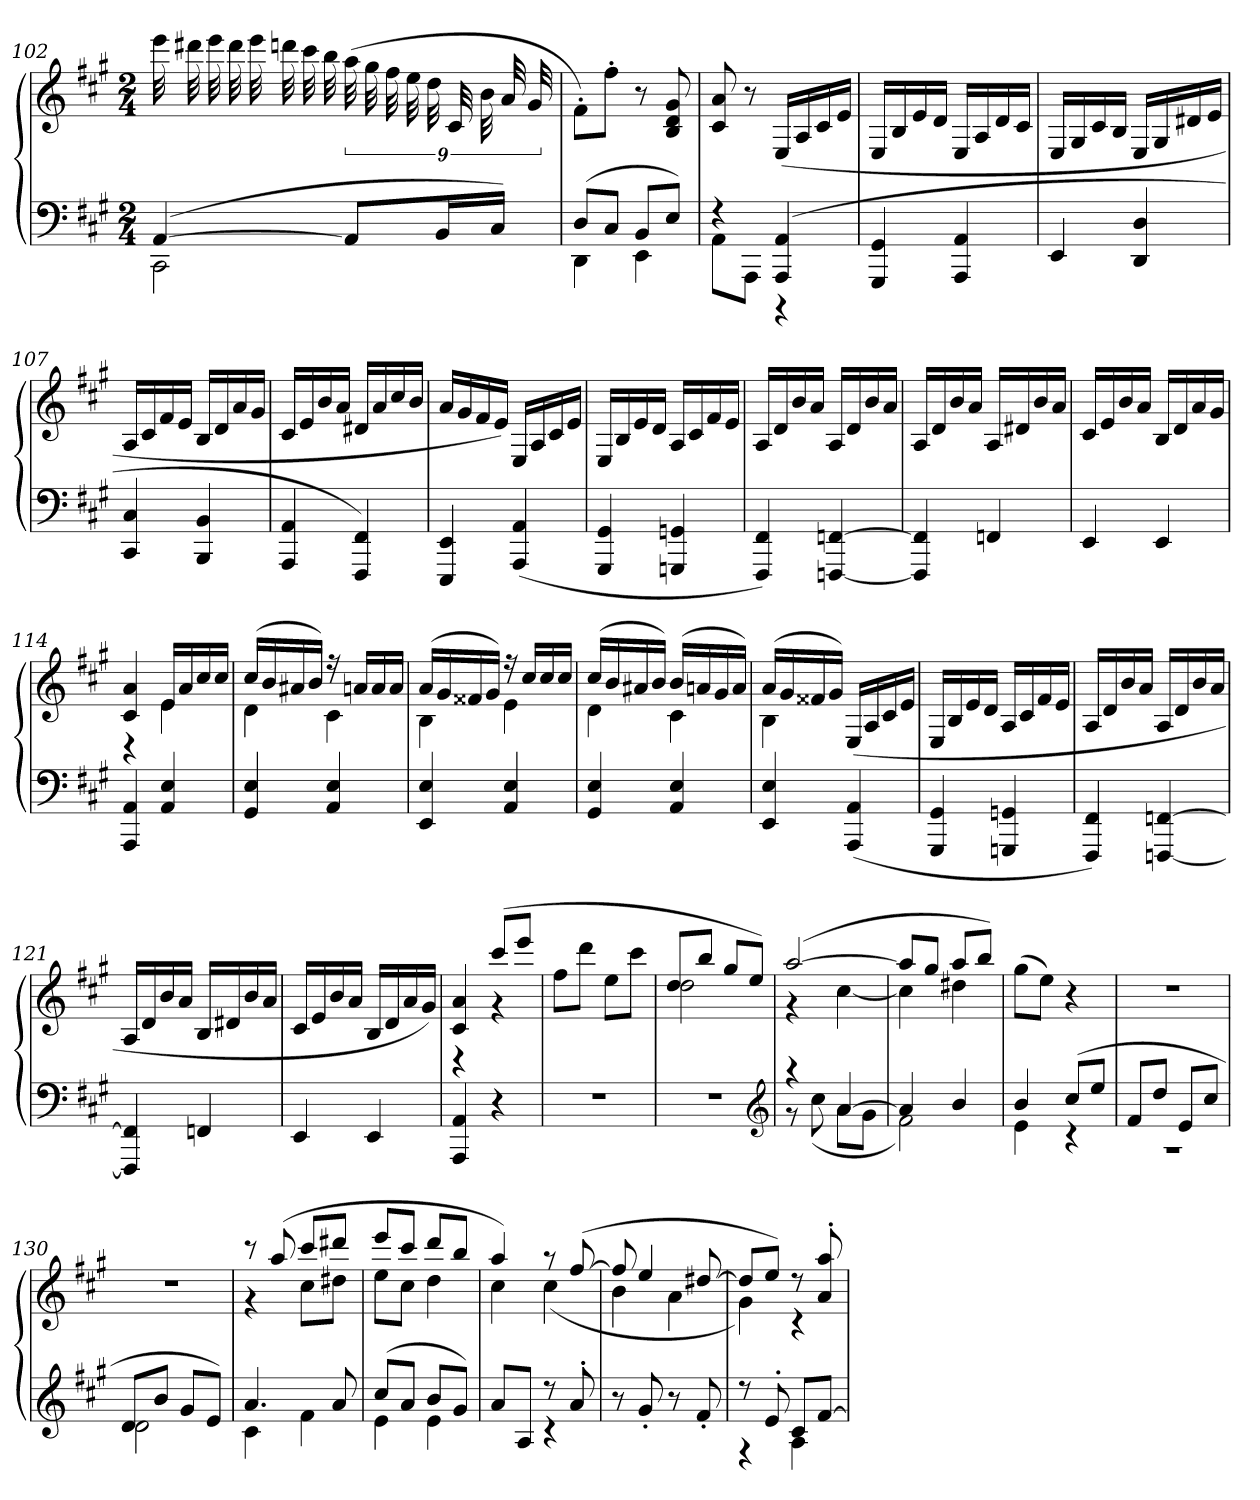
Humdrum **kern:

**kern	**kern
*part1	*part1
*staff2	*staff1
*clefF4	*clefG2
*k[f#c#g#]	*k[f#c#g#]
*M2/4	*M2/4
=102	=102
*^	*
([4AA	2CC#	32eee
.	.	32ddd#X
.	.	32eee
.	.	32ddd#
.	.	32eee
.	.	32dddn
.	.	32ccc#
.	.	32bb
8AAL]	.	(36aa
.	.	36gg#
.	.	36ff#
.	.	36ee
.	.	36dd
16BBL	.	.
.	.	36c#
.	.	36b
16C#JJ)	.	.
.	.	36a
.	.	36g#
=103	=103	=103
(8DL	4DD	8f#'L)
8C#J	.	8ff#'J
8BBL	4EE	8r
8EJ)	.	8B 8d 8g#
=104	=104	=104
4r	8AAL	8c# 8a
.	8AAAJ	8r
(4AAA 4AA	4r	(16ELL
.	.	16A
.	.	16c#
.	.	16eJJ
*v	*v	*
=105	=105
4GGG# 4GG#	16ELL
.	16B
.	16e
.	16dJJ
4AAA 4AA	16ELL
.	16A
.	16d
.	16c#JJ
=106	=106
4EE	16ELL
.	16G#
.	16c#
.	16BJJ
4DD 4D	16ELL
.	16G#
.	16d#X
.	16eJJ
=107	=107
4CC# 4C#	16ALL
.	16c#
.	16f#
.	16eJJ
4BBB 4BB	16BLL
.	16d
.	16a
.	16g#JJ
=108	=108
4AAA 4AA	16c#LL
.	16e
.	16b
.	16aJJ
4FFF# 4FF#)	16d#XLL
.	16a
.	16cc#
.	16bJJ
=109	=109
4EEE 4EE	16aLL
.	16g#
.	16f#
.	16eJJ)
(4AAA 4AA	16ELL
.	16A
.	16c#
.	16eJJ
=110	=110
4GGG# 4GG#	16ELL
.	16B
.	16e
.	16dJJ
4GGGn 4GGn	16ALL
.	16c#
.	16f#
.	16eJJ
=111	=111
4FFF# 4FF#)	16ALL
.	16d
.	16b
.	16aJJ
[4FFFn [4FFn	16ALL
.	16d
.	16b
.	16aJJ
=112	=112
4FFF] 4FF]	16ALL
.	16d
.	16b
.	16aJJ
4FFn	16ALL
.	16d#X
.	16b
.	16aJJ
=113	=113
4EE	16c#LL
.	16e
.	16b
.	16aJJ
4EE	16BLL
.	16d
.	16a
.	16g#JJ
=114	=114
*	*^
4AAA 4AA	4c# 4a	4r
4AA 4E	16eLL	4e
.	16a	.
.	16cc#	.
.	16cc#JJ	.
=115	=115	=115
4GG# 4E	(16cc#LL	4d
.	16b	.
.	16a#X	.
.	16bJJ)	.
4AA 4E	16r	4c#
.	16anLL	.
.	16a	.
.	16aJJ	.
=116	=116	=116
4EE 4E	(16aLL	4B
.	16g#	.
.	16f##X	.
.	16g#JJ)	.
4AA 4E	16r	4e
.	16cc#LL	.
.	16cc#	.
.	16cc#JJ	.
=117	=117	=117
4GG# 4E	(16cc#LL	4d
.	16b	.
.	16a#X	.
.	16bJJ)	.
4AA 4E	(16bLL	4c#
.	16an	.
.	16g#	.
.	16aJJ)	.
=118	=118	=118
4EE 4E	(16aLL	4B
.	16g#	.
.	16f##X	.
.	16g#JJ)	.
(4AAA 4AA	(16ELL	4ryy
.	16A	.
.	16c#	.
.	16eJJ	.
*	*v	*v
=119	=119
4GGG# 4GG#	16ELL
.	16B
.	16e
.	16dJJ
4GGGn 4GGn	16ALL
.	16c#
.	16f#
.	16eJJ
=120	=120
4FFF# 4FF#)	16ALL
.	16d
.	16b
.	16aJJ
[4FFFn [4FFn	16ALL
.	16d
.	16b
.	16aJJ
=121	=121
4FFF] 4FF]	16ALL
.	16d
.	16b
.	16aJJ
4FFn	16BLL
.	16d#X
.	16b
.	16aJJ
=122	=122
4EE	16c#LL
.	16e
.	16b
.	16aJJ
4EE	16BLL
.	16d
.	16a
.	16g#JJ)
=123	=123
*	*^
4AAA 4AA	4c# 4a	4r
4r	(8ccc#L	4r
.	8eeeJ	.
*	*v	*v
=124	=124
2r	8ff#L
.	8dddJ
.	8eeL
.	8ccc#J
=125	=125
*	*^
2r	8ddL	2dd
.	8bbJ	.
.	8gg#L	.
.	8eeJ)	.
*clefG2	*	*
=126	=126	=126
*^	*	*
4r	8r	([2aa	4r
.	(8cc#	.	.
[4a	8aL	.	[4cc#
.	8g#J	.	.
=127	=127	=127	=127
4a]	2f#)	8aaL]	4cc#]
.	.	8gg#J	.
4b	.	8aaL	4dd#X
.	.	8bbJ)	.
*	*	*v	*v
=128	=128	=128
4b	4e	(8gg#L
.	.	8eeJ)
(8cc#L	4r	4r
8eeJ	.	.
=129	=129	=129
8f#L	2r	2r
8ddJ	.	.
8eL	.	.
8cc#J	.	.
=130	=130	=130
8dL	2d	2r
8bJ	.	.
8g#L	.	.
8eJ)	.	.
=131	=131	=131
*	*	*^
4.a	4c#	8r	4r
.	.	(8aa	.
.	4f#	8ccc#L	8cc#L
8a	.	8ddd#XJ	8dd#XJ
=132	=132	=132	=132
(8cc#L	4e	8eeeL	8eeL
8aJ	.	8ccc#J	8cc#J
8bL	4e	8dddL	4dd
8g#J)	.	8bbJ	.
=133	=133	=133	=133
8aL	4ryy	4aa)	4cc#
8AJ	.	.	.
8r	4r	8r	(4cc#
8a'	.	([8ff#	.
*v	*v	*	*
=134	=134	=134
8r	8ff#]	4b
8g#'	4ee	.
8r	.	4a
8f#'	[8dd#X	.
=135	=135	=135
*^	*	*
8r	4r	8dd#L]	4g#)
8e'	.	8eeJ)	.
8c#L	4A	8r	4r
[8f#J	.	8a' 8aa'	.
*v	*v	*	*
*	*v	*v
=	=
*-	*-
